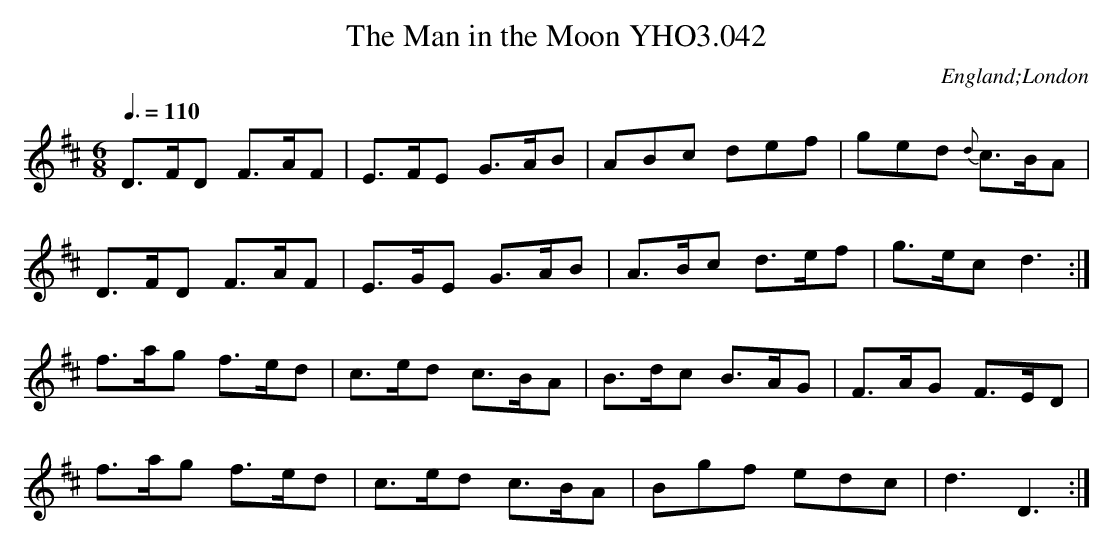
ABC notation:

X:1
T:Man in the Moon YHO3.042, The
O:England;London
M:6/8
L:1/8
Q:3/8=110
K:D
D>FD F>AF|E>FE G>AB|ABc def|ged {d}c>BA|
D>FD F>AF|E>GE G>AB|A>Bc d>ef|g>ec d3:|
f>ag f>ed|c>ed c>BA|B>dc B>AG|F>AG F>ED|
f>ag f>ed|c>ed c>BA|Bgf edc|d3D3:|
